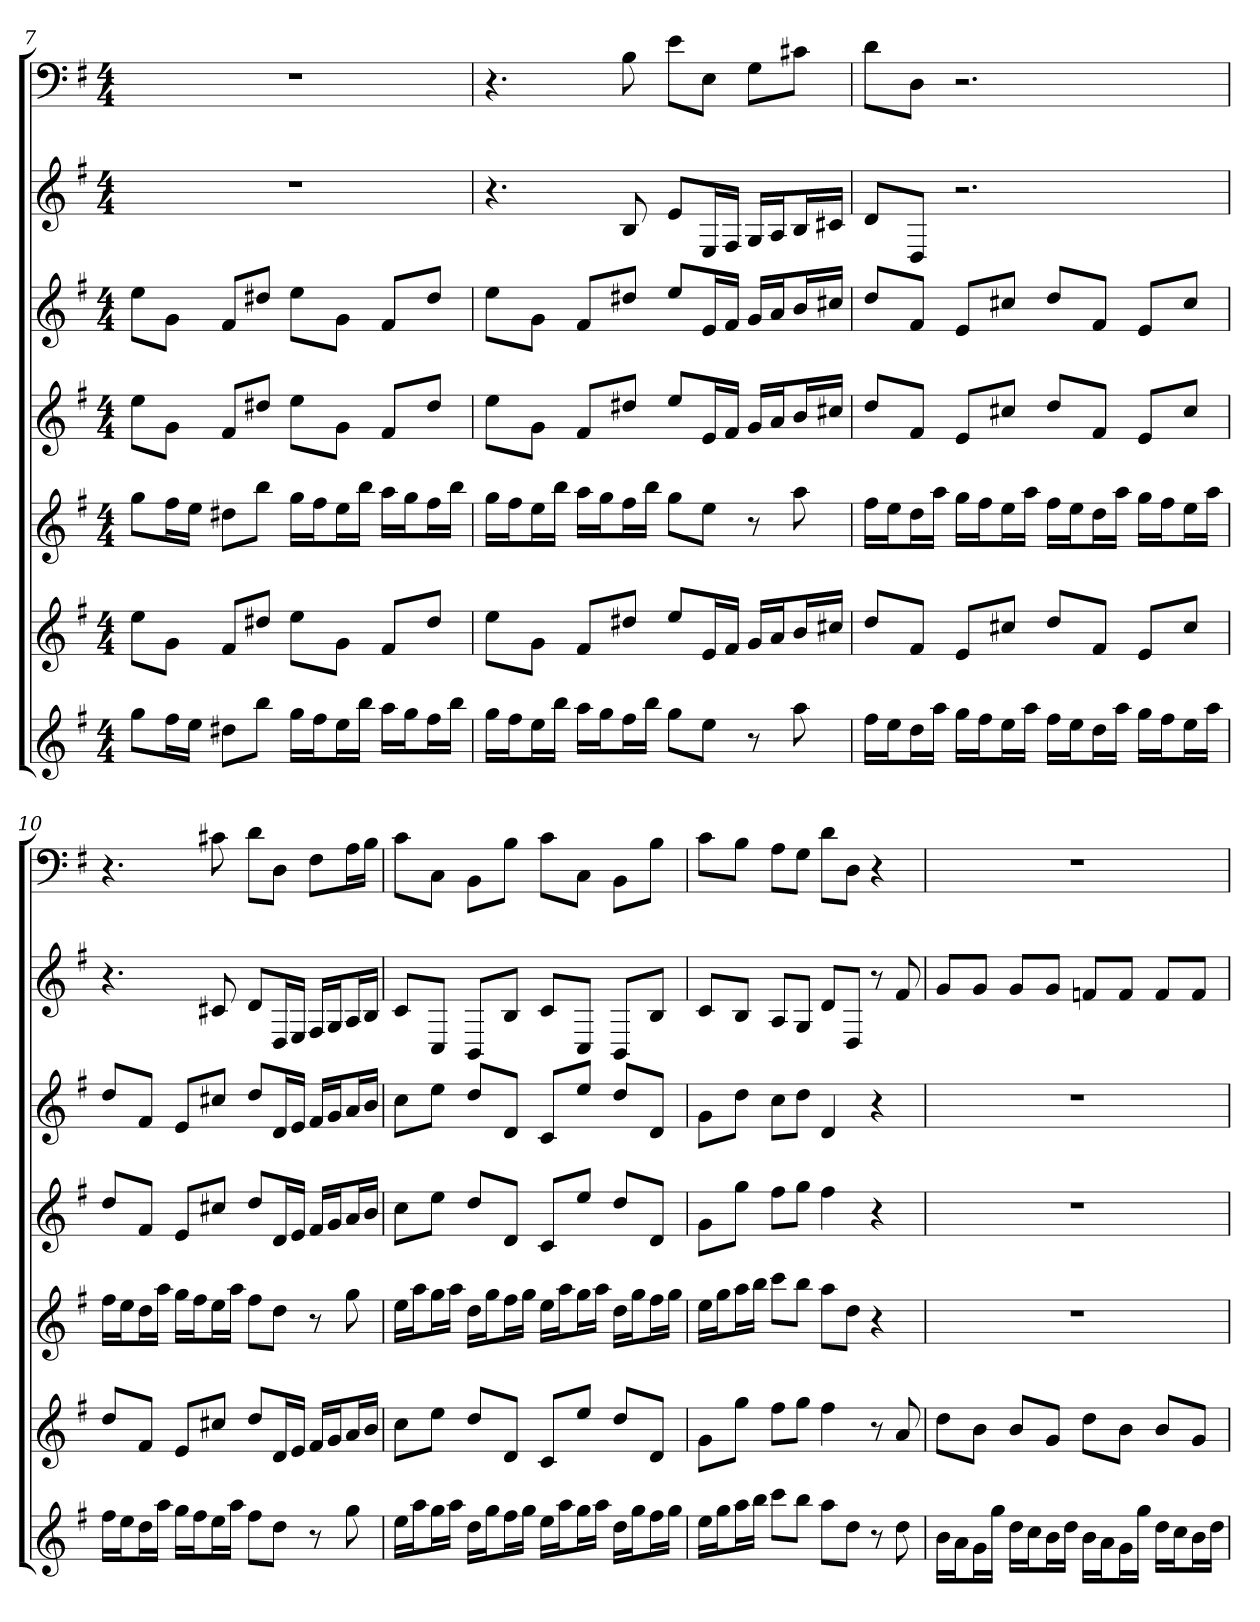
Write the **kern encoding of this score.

**kern	**kern	**kern	**kern	**kern	**kern	**kern
*part7	*part6	*part5	*part4	*part3	*part2	*part1
*staff7	*staff6	*staff5	*staff4	*staff3	*staff2	*staff1
*k[f#]	*k[f#]	*k[f#]	*k[f#]	*k[f#]	*k[f#]	*k[f#]
*e:	*e:	*e:	*e:	*e:	*e:	*e:
*M4/4	*M4/4	*M4/4	*M4/4	*M4/4	*M4/4	*M4/4
=7	=7	=7	=7	=7	=7	=7
8ggL	8eeL	8ggL	8eeL	8eeL	1r	1r
16ff#L	8gJ	16ff#L	8gJ	8gJ	.	.
16eeJJ	.	16eeJJ	.	.	.	.
8dd#XL	8f#L	8dd#XL	8f#L	8f#L	.	.
8bbJ	8dd#XJ	8bbJ	8dd#XJ	8dd#XJ	.	.
16ggLL	8eeL	16ggLL	8eeL	8eeL	.	.
16ff#J	.	16ff#J	.	.	.	.
16eeL	8gJ	16eeL	8gJ	8gJ	.	.
16bbJJ	.	16bbJJ	.	.	.	.
16aaLL	8f#L	16aaLL	8f#L	8f#L	.	.
16ggJ	.	16ggJ	.	.	.	.
16ff#L	8dd#J	16ff#L	8dd#J	8dd#J	.	.
16bbJJ	.	16bbJJ	.	.	.	.
=8	=8	=8	=8	=8	=8	=8
16ggLL	8eeL	16ggLL	8eeL	8eeL	4.r	4.r
16ff#J	.	16ff#J	.	.	.	.
16eeL	8gJ	16eeL	8gJ	8gJ	.	.
16bbJJ	.	16bbJJ	.	.	.	.
16aaLL	8f#L	16aaLL	8f#L	8f#L	.	.
16ggJ	.	16ggJ	.	.	.	.
16ff#L	8dd#XJ	16ff#L	8dd#XJ	8dd#XJ	8B	8B
16bbJJ	.	16bbJJ	.	.	.	.
8ggL	8eeL	8ggL	8eeL	8eeL	8eL	8eL
8eeJ	16eL	8eeJ	16eL	16eL	16EL	8EJ
.	16f#JJ	.	16f#JJ	16f#JJ	16F#JJ	.
8r	16gLL	8r	16gLL	16gLL	16GLL	8GL
.	16aJ	.	16aJ	16aJ	16AJ	.
8aa	16bL	8aa	16bL	16bL	16BL	8c#XJ
.	16cc#XJJ	.	16cc#XJJ	16cc#XJJ	16c#XJJ	.
=9	=9	=9	=9	=9	=9	=9
16ff#LL	8ddL	16ff#LL	8ddL	8ddL	8dL	8dL
16eeJ	.	16eeJ	.	.	.	.
16ddL	8f#J	16ddL	8f#J	8f#J	8DJ	8DJ
16aaJJ	.	16aaJJ	.	.	.	.
16ggLL	8eL	16ggLL	8eL	8eL	2.r	2.r
16ff#J	.	16ff#J	.	.	.	.
16eeL	8cc#XJ	16eeL	8cc#XJ	8cc#XJ	.	.
16aaJJ	.	16aaJJ	.	.	.	.
16ff#LL	8ddL	16ff#LL	8ddL	8ddL	.	.
16eeJ	.	16eeJ	.	.	.	.
16ddL	8f#J	16ddL	8f#J	8f#J	.	.
16aaJJ	.	16aaJJ	.	.	.	.
16ggLL	8eL	16ggLL	8eL	8eL	.	.
16ff#J	.	16ff#J	.	.	.	.
16eeL	8cc#J	16eeL	8cc#J	8cc#J	.	.
16aaJJ	.	16aaJJ	.	.	.	.
=10	=10	=10	=10	=10	=10	=10
16ff#LL	8ddL	16ff#LL	8ddL	8ddL	4.r	4.r
16eeJ	.	16eeJ	.	.	.	.
16ddL	8f#J	16ddL	8f#J	8f#J	.	.
16aaJJ	.	16aaJJ	.	.	.	.
16ggLL	8eL	16ggLL	8eL	8eL	.	.
16ff#J	.	16ff#J	.	.	.	.
16eeL	8cc#XJ	16eeL	8cc#XJ	8cc#XJ	8c#X	8c#X
16aaJJ	.	16aaJJ	.	.	.	.
8ff#L	8ddL	8ff#L	8ddL	8ddL	8dL	8dL
8ddJ	16dL	8ddJ	16dL	16dL	16DL	8DJ
.	16eJJ	.	16eJJ	16eJJ	16EJJ	.
8r	16f#LL	8r	16f#LL	16f#LL	16F#LL	8F#L
.	16gJ	.	16gJ	16gJ	16GJ	.
8gg	16aL	8gg	16aL	16aL	16AL	16AL
.	16bJJ	.	16bJJ	16bJJ	16BJJ	16BJJ
=11	=11	=11	=11	=11	=11	=11
16eeLL	8ccL	16eeLL	8ccL	8ccL	8cL	8cL
16aaJ	.	16aaJ	.	.	.	.
16ggL	8eeJ	16ggL	8eeJ	8eeJ	8CJ	8CJ
16aaJJ	.	16aaJJ	.	.	.	.
16ddLL	8ddL	16ddLL	8ddL	8ddL	8BBL	8BBL
16ggJ	.	16ggJ	.	.	.	.
16ff#L	8dJ	16ff#L	8dJ	8dJ	8BJ	8BJ
16ggJJ	.	16ggJJ	.	.	.	.
16eeLL	8cL	16eeLL	8cL	8cL	8cL	8cL
16aaJ	.	16aaJ	.	.	.	.
16ggL	8eeJ	16ggL	8eeJ	8eeJ	8CJ	8CJ
16aaJJ	.	16aaJJ	.	.	.	.
16ddLL	8ddL	16ddLL	8ddL	8ddL	8BBL	8BBL
16ggJ	.	16ggJ	.	.	.	.
16ff#L	8dJ	16ff#L	8dJ	8dJ	8BJ	8BJ
16ggJJ	.	16ggJJ	.	.	.	.
=12	=12	=12	=12	=12	=12	=12
16eeLL	8gL	16eeLL	8gL	8gL	8cL	8cL
16ggJ	.	16ggJ	.	.	.	.
16aaL	8ggJ	16aaL	8ggJ	8ddJ	8BJ	8BJ
16bbJJ	.	16bbJJ	.	.	.	.
8cccL	8ff#L	8cccL	8ff#L	8ccL	8AL	8AL
8bbJ	8ggJ	8bbJ	8ggJ	8ddJ	8GJ	8GJ
8aaL	4ff#	8aaL	4ff#	4d	8dL	8dL
8ddJ	.	8ddJ	.	.	8DJ	8DJ
8r	8r	4r	4r	4r	8r	4r
8dd	8a	.	.	.	8f#	.
=13	=13	=13	=13	=13	=13	=13
16bLL	8ddL	1r	1r	1r	8gL	1r
16aJ	.	.	.	.	.	.
16gL	8bJ	.	.	.	8gJ	.
16ggJJ	.	.	.	.	.	.
16ddLL	8bL	.	.	.	8gL	.
16ccJ	.	.	.	.	.	.
16bL	8gJ	.	.	.	8gJ	.
16ddJJ	.	.	.	.	.	.
16bLL	8ddL	.	.	.	8fnL	.
16aJ	.	.	.	.	.	.
16gL	8bJ	.	.	.	8fJ	.
16ggJJ	.	.	.	.	.	.
16ddLL	8bL	.	.	.	8fL	.
16ccJ	.	.	.	.	.	.
16bL	8gJ	.	.	.	8fJ	.
16ddJJ	.	.	.	.	.	.
=	=	=	=	=	=	=
*-	*-	*-	*-	*-	*-	*-
